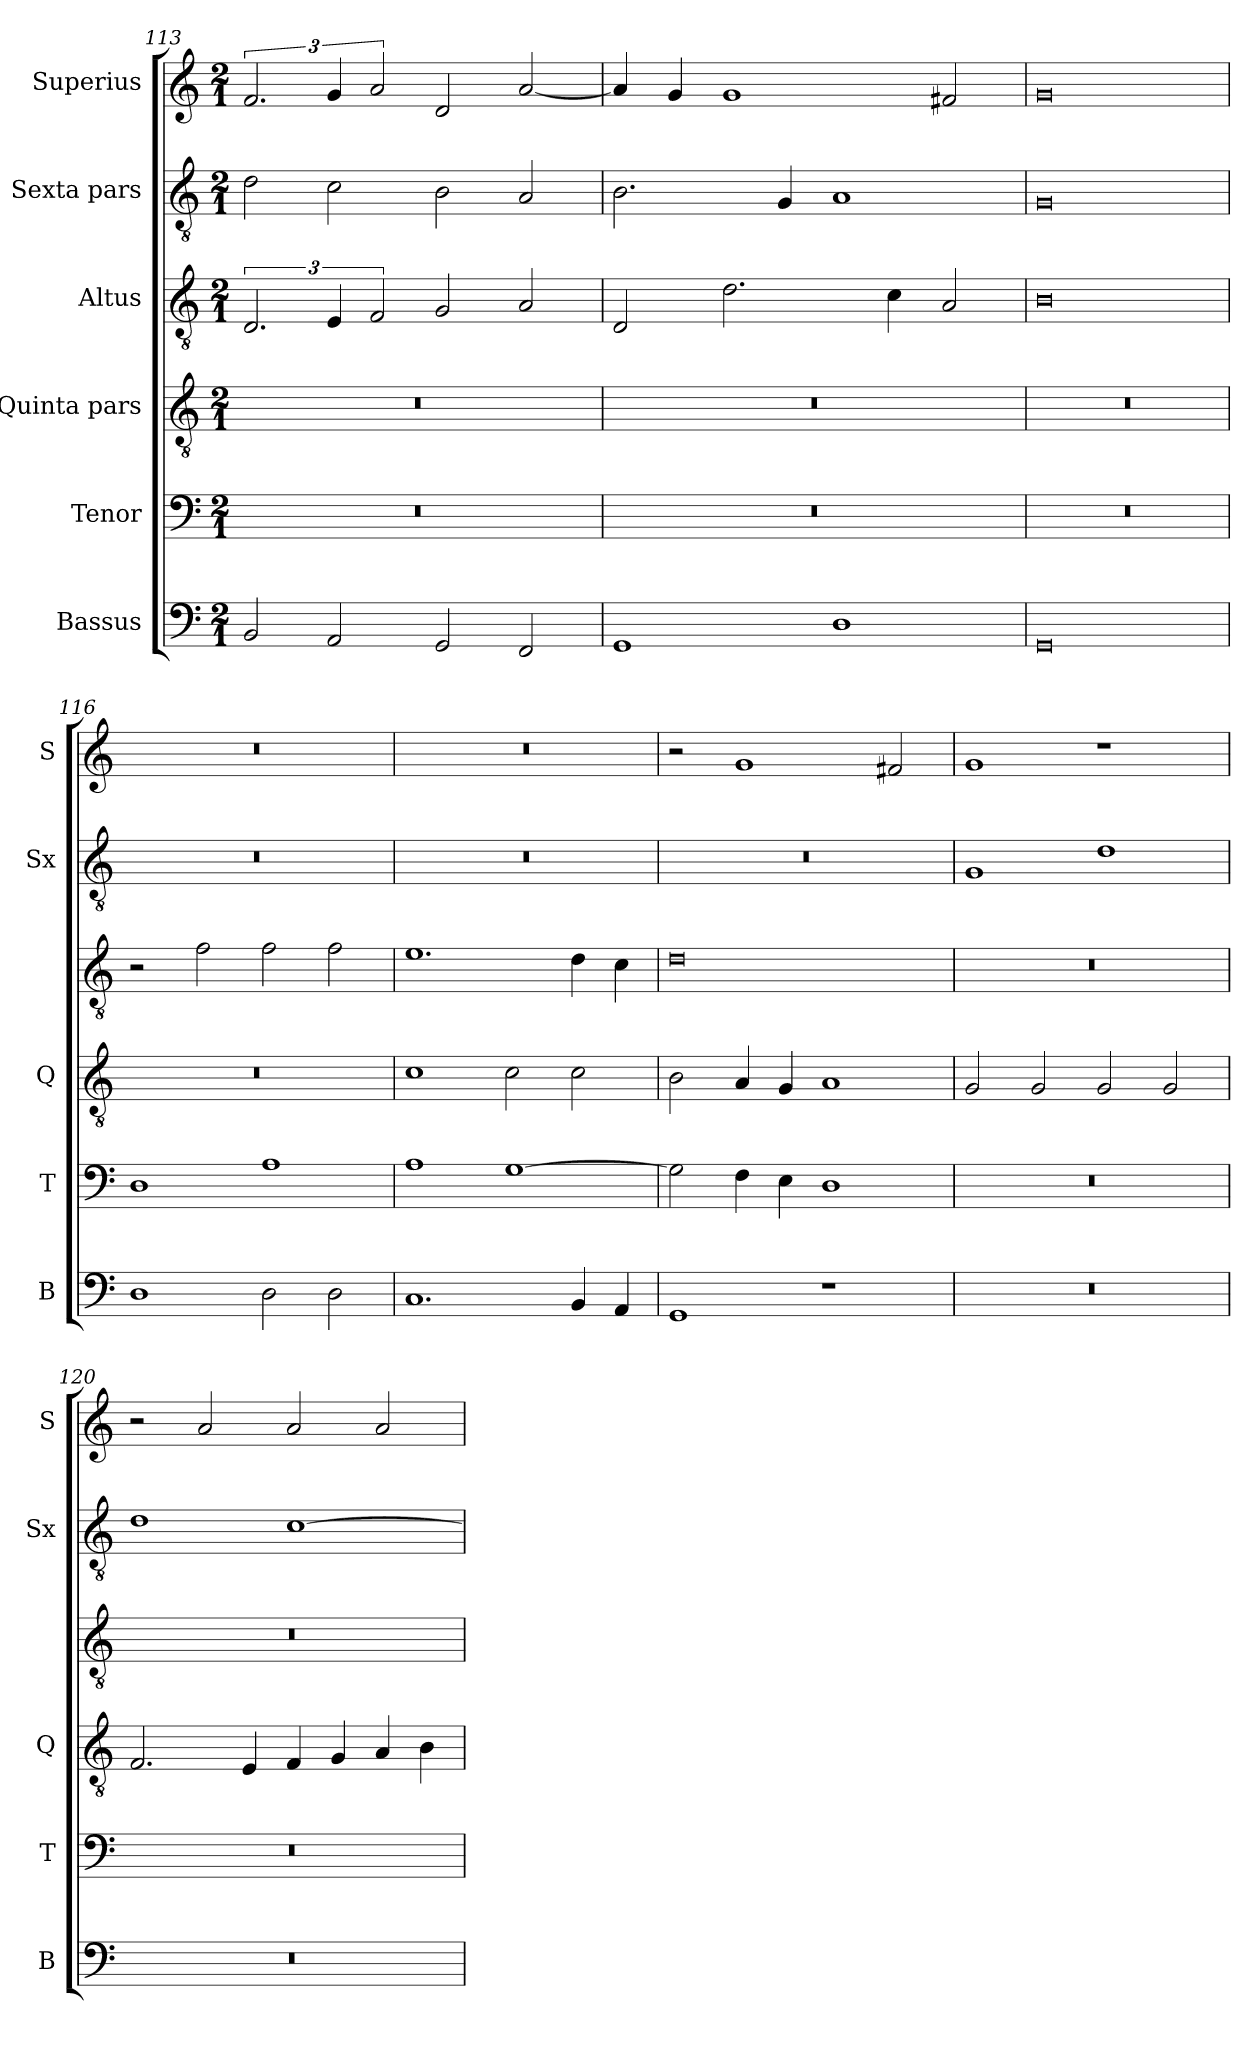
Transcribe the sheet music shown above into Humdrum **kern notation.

**kern	**kern	**kern	**kern	**kern	**kern
*part6	*part5	*part4	*part3	*part2	*part1
*staff6	*staff5	*staff4	*staff3	*staff2	*staff1
*I"Bassus	*I"Tenor	*I"Quinta pars	*I"Altus	*I"Sexta pars	*I"Superius
*I'B	*I'T	*I'Q	*	*I'Sx	*I'S
*clefF4	*clefF4	*clefGv2	*clefGv2	*clefGv2	*clefG2
*k[]	*k[]	*k[]	*k[]	*k[]	*k[]
*M2/1	*M2/1	*M2/1	*M2/1	*M2/1	*M2/1
=113	=113	=113	=113	=113	=113
2BB/	0r	0r	3.D/	2d\	3.f/
2AA/	.	.	6E/	2c\	6g/
.	.	.	3F/	.	3a/
2GG/	.	.	2G/	2B\	2d/
2FF/	.	.	2A/	2A/	[2a/
=114	=114	=114	=114	=114	=114
1GG	0r	0r	2D/	2.B\	4a/]
.	.	.	.	.	4g/
.	.	.	2.d\	.	1g
.	.	.	.	4G/	.
1D	.	.	.	1A	.
.	.	.	4c\	.	.
.	.	.	2A/	.	2f#X/
=115	=115	=115	=115	=115	=115
0GG	0r	0r	0B	0G	0g
=116	=116	=116	=116	=116	=116
1D	1D	0r	2r	0r	0r
.	.	.	2f\	.	.
2D\	1A	.	2f\	.	.
2D\	.	.	2f\	.	.
=117	=117	=117	=117	=117	=117
1.C	1A	1c	1.e	0r	0r
.	[1G	2c\	.	.	.
4BB/	.	2c\	4d\	.	.
4AA/	.	.	4c\	.	.
=118	=118	=118	=118	=118	=118
1GG	2G\]	2B\	0d	0r	2r
.	4F\	4A/	.	.	1g
.	4E\	4G/	.	.	.
1r	1D	1A	.	.	.
.	.	.	.	.	2f#X/
=119	=119	=119	=119	=119	=119
0r	0r	2G/	0r	1G	1g
.	.	2G/	.	.	.
.	.	2G/	.	1d	1r
.	.	2G/	.	.	.
=120	=120	=120	=120	=120	=120
0r	0r	2.F/	0r	1d	2r
.	.	.	.	.	2a/
.	.	4E/	.	.	.
.	.	4F/	.	[1c	2a/
.	.	4G/	.	.	.
.	.	4A/	.	.	2a/
.	.	4B\	.	.	.
=	=	=	=	=	=
*-	*-	*-	*-	*-	*-
